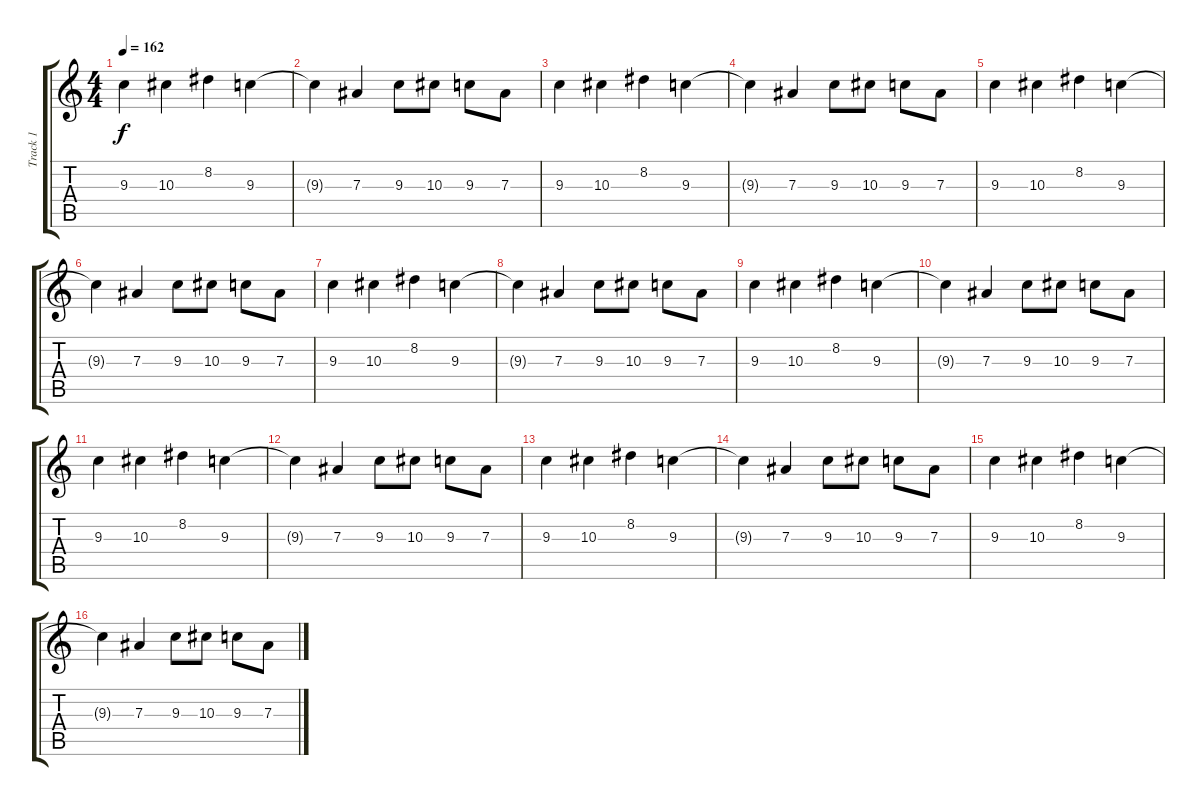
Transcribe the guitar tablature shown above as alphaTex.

\track ("Track 1" "Track 1") {instrument electricguitarclean}
\staff {score tabs}
\tuning (C4 G3 Eb3 Bb2 F2 C2) {hide}
\ts (4 4)
\tempo 162
\clef g2
\ks c
9.3.4{dy f} 10.3.4 8.2.4 9.3.4 |
9.3{t}.4 7.3.4 9.3.8 10.3.8 9.3.8 7.3.8 |
9.3.4 10.3.4 8.2.4 9.3.4 |
9.3{t}.4 7.3.4 9.3.8 10.3.8 9.3.8 7.3.8 |
9.3.4 10.3.4 8.2.4 9.3.4 |
9.3{t}.4 7.3.4 9.3.8 10.3.8 9.3.8 7.3.8 |
9.3.4 10.3.4 8.2.4 9.3.4 |
9.3{t}.4 7.3.4 9.3.8 10.3.8 9.3.8 7.3.8 |
9.3.4 10.3.4 8.2.4 9.3.4 |
9.3{t}.4 7.3.4 9.3.8 10.3.8 9.3.8 7.3.8 |
9.3.4 10.3.4 8.2.4 9.3.4 |
9.3{t}.4 7.3.4 9.3.8 10.3.8 9.3.8 7.3.8 |
9.3.4 10.3.4 8.2.4 9.3.4 |
9.3{t}.4 7.3.4 9.3.8 10.3.8 9.3.8 7.3.8 |
9.3.4 10.3.4 8.2.4 9.3.4 |
9.3{t}.4 7.3.4 9.3.8 10.3.8 9.3.8 7.3.8
